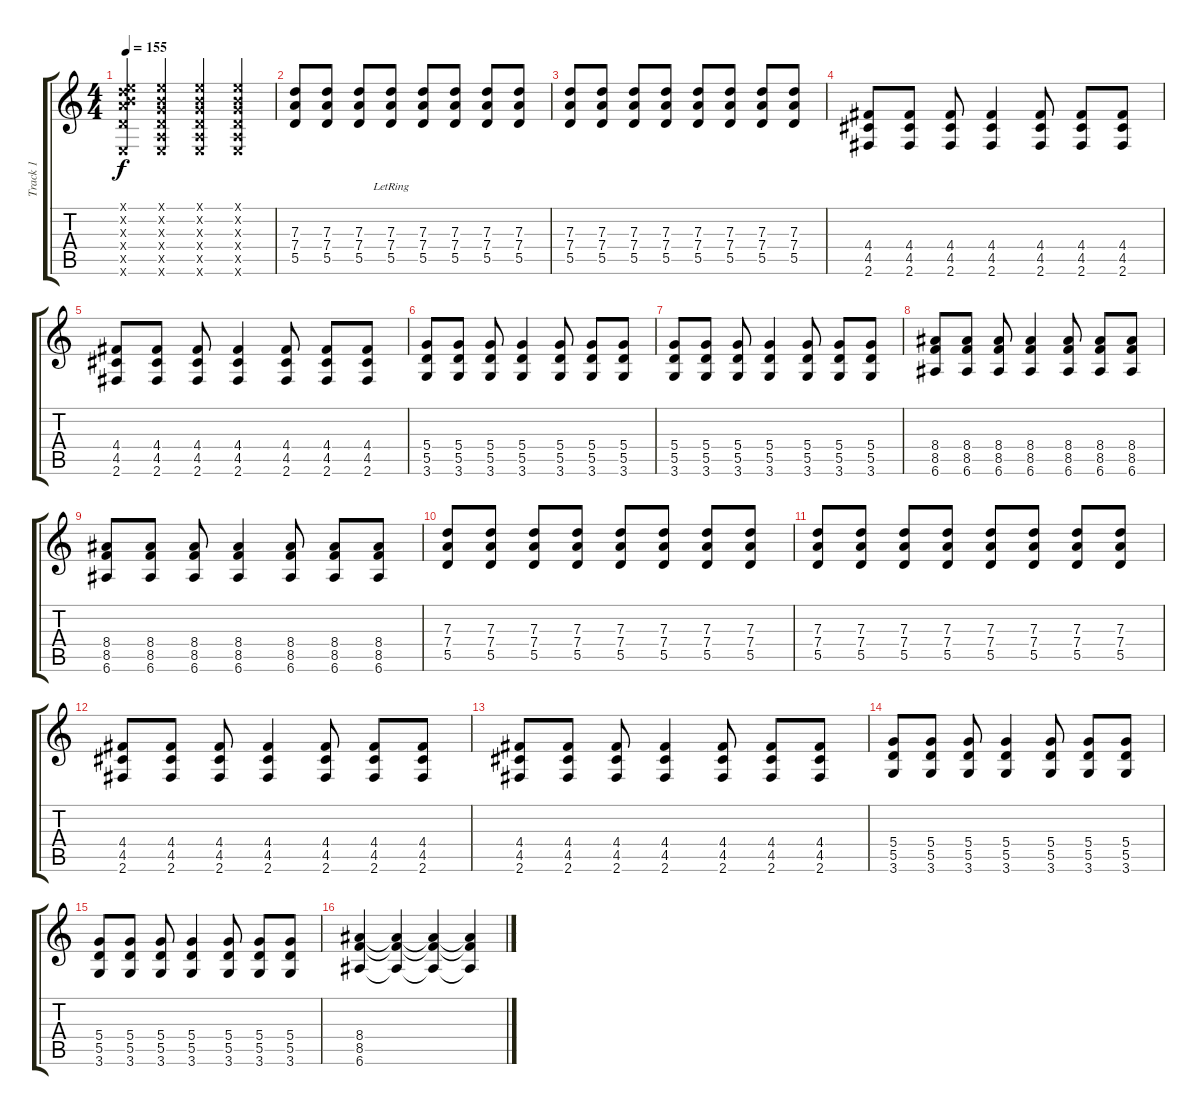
\track ("Track 1" "Track 1") {instrument acousticguitarsteel}
\staff {score tabs}
\tuning (E4 B3 G3 D3 A2 E2) {hide}
\ts (4 4)
\tempo 155
\clef g2
\ks c
(0.1{x} 0.2{x} 7.3{x} 7.4{x} 5.5{x} 0.6{x}).4{dy f instrument acousticguitarsteel} (0.1{x} 0.2{x} 0.3{x} 0.4{x} 0.5{x} 0.6{x}).4 (0.1{x} 0.2{x} 0.3{x} 0.4{x} 0.5{x} 0.6{x}).4 (0.1{x} 0.2{x} 0.3{x} 0.4{x} 0.5{x} 0.6{x}).4 |
(7.3 7.4 5.5).8 (7.3 7.4 5.5).8 (7.3 7.4 5.5).8 (7.3{lr} 7.4 5.5).8 (7.3 7.4 5.5).8 (7.3 7.4 5.5).8 (7.3 7.4 5.5).8 (7.3 7.4 5.5).8 |
(7.3 7.4 5.5).8 (7.3 7.4 5.5).8 (7.3 7.4 5.5).8 (7.3 7.4 5.5).8 (7.3 7.4 5.5).8 (7.3 7.4 5.5).8 (7.3 7.4 5.5).8 (7.3 7.4 5.5).8 |
(4.4 4.5 2.6).8 (4.4 4.5 2.6).8 (4.4 4.5 2.6).8 (4.4 4.5 2.6).4 (4.4 4.5 2.6).8 (4.4 4.5 2.6).8 (4.4 4.5 2.6).8 |
(4.4 4.5 2.6).8 (4.4 4.5 2.6).8 (4.4 4.5 2.6).8 (4.4 4.5 2.6).4 (4.4 4.5 2.6).8 (4.4 4.5 2.6).8 (4.4 4.5 2.6).8 |
(5.4 5.5 3.6).8 (5.4 5.5 3.6).8 (5.4 5.5 3.6).8 (5.4 5.5 3.6).4 (5.4 5.5 3.6).8 (5.4 5.5 3.6).8 (5.4 5.5 3.6).8 |
(5.4 5.5 3.6).8 (5.4 5.5 3.6).8 (5.4 5.5 3.6).8 (5.4 5.5 3.6).4 (5.4 5.5 3.6).8 (5.4 5.5 3.6).8 (5.4 5.5 3.6).8 |
(8.4 8.5 6.6).8 (8.4 8.5 6.6).8 (8.4 8.5 6.6).8 (8.4 8.5 6.6).4 (8.4 8.5 6.6).8 (8.4 8.5 6.6).8 (8.4 8.5 6.6).8 |
(8.4 8.5 6.6).8 (8.4 8.5 6.6).8 (8.4 8.5 6.6).8 (8.4 8.5 6.6).4 (8.4 8.5 6.6).8 (8.4 8.5 6.6).8 (8.4 8.5 6.6).8 |
(7.3 7.4 5.5).8 (7.3 7.4 5.5).8 (7.3 7.4 5.5).8 (7.3 7.4 5.5).8 (7.3 7.4 5.5).8 (7.3 7.4 5.5).8 (7.3 7.4 5.5).8 (7.3 7.4 5.5).8 |
(7.3 7.4 5.5).8 (7.3 7.4 5.5).8 (7.3 7.4 5.5).8 (7.3 7.4 5.5).8 (7.3 7.4 5.5).8 (7.3 7.4 5.5).8 (7.3 7.4 5.5).8 (7.3 7.4 5.5).8 |
(4.4 4.5 2.6).8 (4.4 4.5 2.6).8 (4.4 4.5 2.6).8 (4.4 4.5 2.6).4 (4.4 4.5 2.6).8 (4.4 4.5 2.6).8 (4.4 4.5 2.6).8 |
(4.4 4.5 2.6).8 (4.4 4.5 2.6).8 (4.4 4.5 2.6).8 (4.4 4.5 2.6).4 (4.4 4.5 2.6).8 (4.4 4.5 2.6).8 (4.4 4.5 2.6).8 |
(5.4 5.5 3.6).8 (5.4 5.5 3.6).8 (5.4 5.5 3.6).8 (5.4 5.5 3.6).4 (5.4 5.5 3.6).8 (5.4 5.5 3.6).8 (5.4 5.5 3.6).8 |
(5.4 5.5 3.6).8 (5.4 5.5 3.6).8 (5.4 5.5 3.6).8 (5.4 5.5 3.6).4 (5.4 5.5 3.6).8 (5.4 5.5 3.6).8 (5.4 5.5 3.6).8 |
(8.4 8.5 6.6).4 (8.4{t} 8.5{t} 6.6{t}).4 (8.4{t} 8.5{t} 6.6{t}).4 (8.4{t} 8.5{t} 6.6{t}).4
